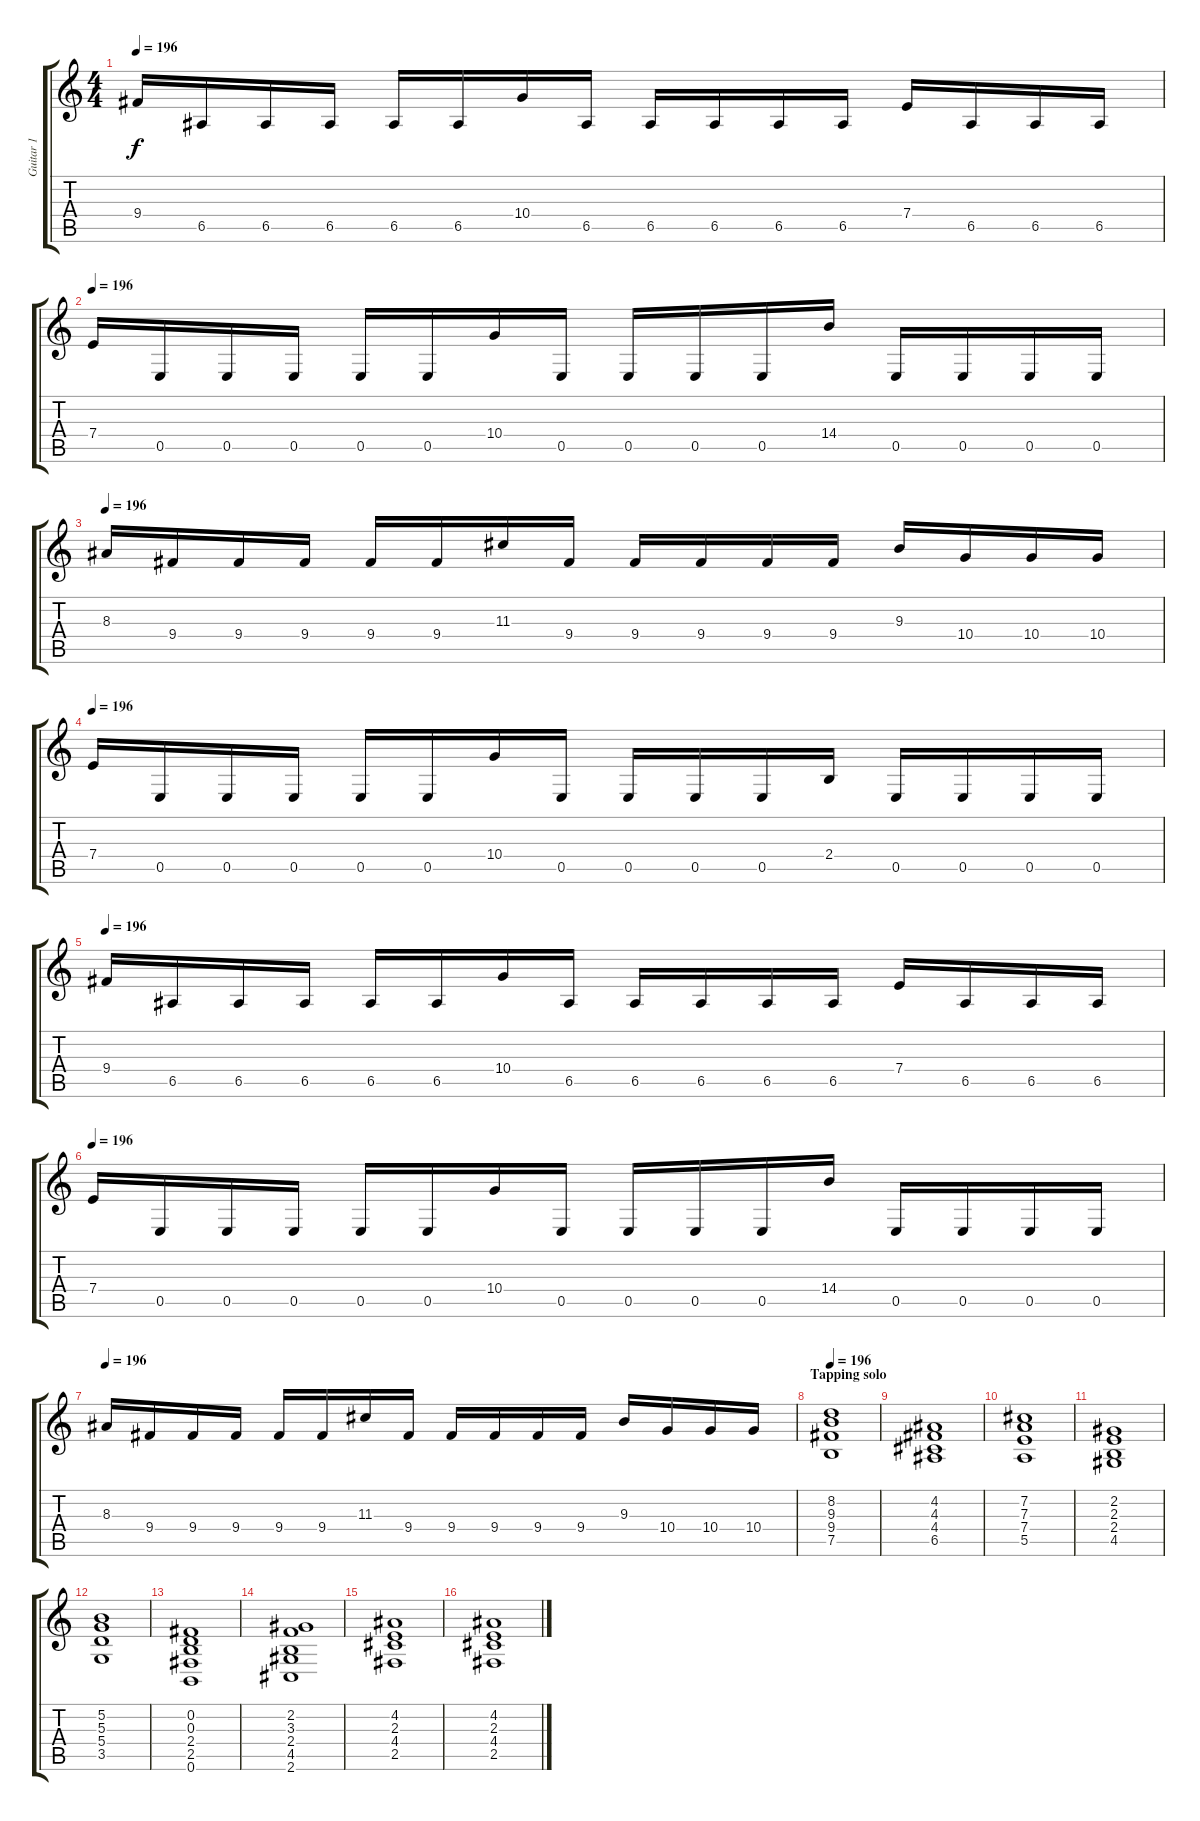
\track ("Guitar 1" "Guitar 1") {instrument distortionguitar}
\staff {score tabs}
\tuning (B3 Gb3 D3 A2 E2 B1) {hide}
\ts (4 4)
\tempo 196
\clef g2
\ks c
9.4.16{dy f} 6.5.16 6.5.16 6.5.16 6.5.16 6.5.16 10.4.16 6.5.16 6.5.16 6.5.16 6.5.16 6.5.16 7.4.16 6.5.16 6.5.16 6.5.16 |
\tempo 196
7.4.16 0.5.16 0.5.16 0.5.16 0.5.16 0.5.16 10.4.16 0.5.16 0.5.16 0.5.16 0.5.16 14.4.16 0.5.16 0.5.16 0.5.16 0.5.16 |
\tempo 196
8.3.16 9.4.16 9.4.16 9.4.16 9.4.16 9.4.16 11.3.16 9.4.16 9.4.16 9.4.16 9.4.16 9.4.16 9.3.16 10.4.16 10.4.16 10.4.16 |
\tempo 196
7.4.16 0.5.16 0.5.16 0.5.16 0.5.16 0.5.16 10.4.16 0.5.16 0.5.16 0.5.16 0.5.16 2.4.16 0.5.16 0.5.16 0.5.16 0.5.16 |
\tempo 196
9.4.16 6.5.16 6.5.16 6.5.16 6.5.16 6.5.16 10.4.16 6.5.16 6.5.16 6.5.16 6.5.16 6.5.16 7.4.16 6.5.16 6.5.16 6.5.16 |
\tempo 196
7.4.16 0.5.16 0.5.16 0.5.16 0.5.16 0.5.16 10.4.16 0.5.16 0.5.16 0.5.16 0.5.16 14.4.16 0.5.16 0.5.16 0.5.16 0.5.16 |
\tempo 196
8.3.16 9.4.16 9.4.16 9.4.16 9.4.16 9.4.16 11.3.16 9.4.16 9.4.16 9.4.16 9.4.16 9.4.16 9.3.16 10.4.16 10.4.16 10.4.16 |
\section ("" "Tapping solo")
\tempo 196
(8.2 9.3 9.4 7.5).1 |
(4.2 4.3 4.4 6.5).1 |
(7.2 7.3 7.4 5.5).1 |
(2.2 2.3 2.4 4.5).1 |
(5.2 5.3 5.4 3.5).1 |
(0.2 0.3 2.4 2.5 0.6).1 |
(2.2 3.3 2.4 4.5 2.6).1 |
(4.2 2.3 4.4 2.5).1 |
(4.2 2.3 4.4 2.5).1
